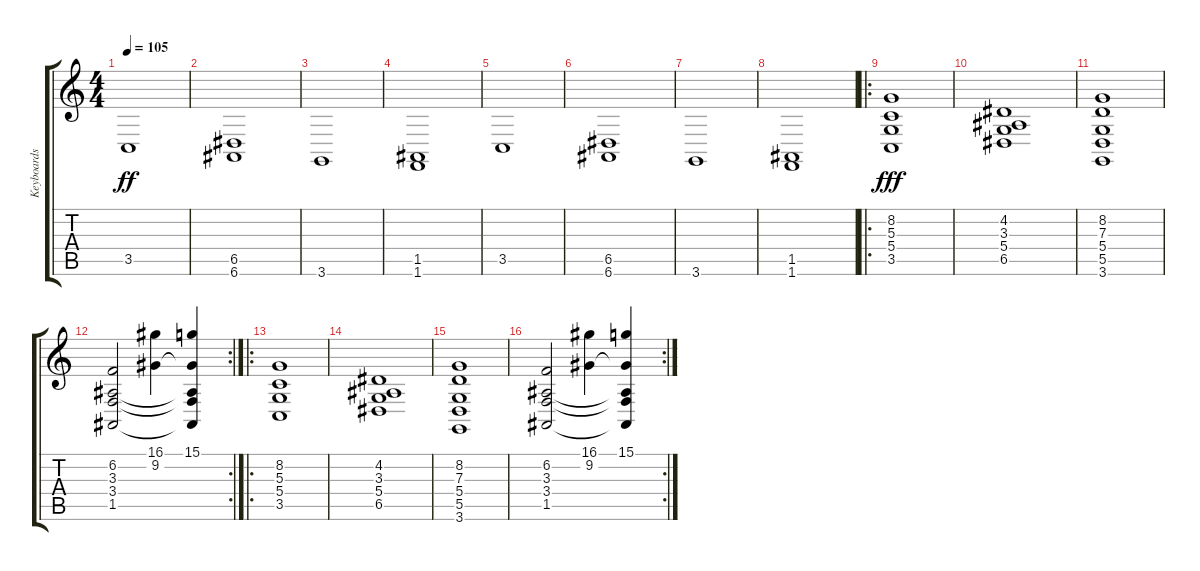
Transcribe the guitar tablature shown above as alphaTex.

\track ("Keyboards 4" "Keyboards ") {instrument synthstrings1}
\staff {score tabs}
\tuning (E4 B3 G3 D3 A2 E2) {hide}
\ts (4 4)
\tempo 105
\clef g2
\ks c
3.5.1{dy ff instrument synthstrings1} |
(6.5 6.6).1 |
3.6.1 |
(1.5 1.6).1 |
3.5.1 |
(6.5 6.6).1 |
3.6.1 |
(1.5 1.6).1 |
\ro
(8.2 5.3 5.4 3.5).1{dy fff volume 13 balance 8 instrument synthstrings1} |
(4.2 3.3 5.4 6.5).1 |
(8.2 7.3 5.4 5.5 3.6).1 |
\rc 2
(6.2 3.3 3.4 1.5).2 (16.1 9.2).4{volume 16 balance 14 instrument synthstrings1} (15.1 9.2{t} 3.3{t} 3.4{t} 1.5{t}).4 |
\ro
(8.2 5.3 5.4 3.5).1{volume 13 balance 8 instrument synthstrings1} |
(4.2 3.3 5.4 6.5).1 |
(8.2 7.3 5.4 5.5 3.6).1 |
\rc 2
(6.2 3.3 3.4 1.5).2 (16.1 9.2).4{volume 16 balance 14 instrument synthstrings1} (15.1 9.2{t} 3.3{t} 3.4{t} 1.5{t}).4
